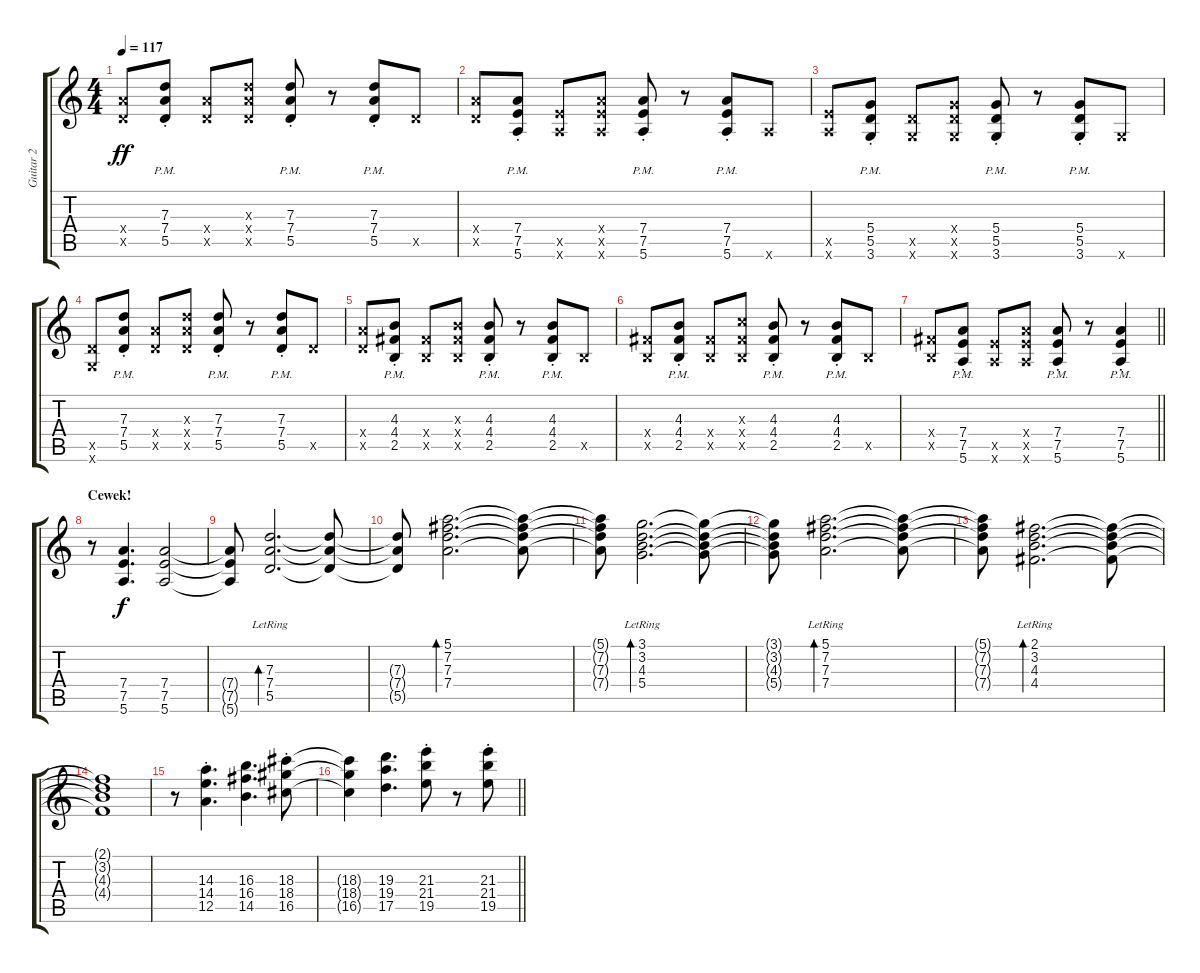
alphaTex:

\track ("Guitar 2" "Guitar 2") {instrument acousticguitarsteel}
\staff {score tabs}
\tuning (E4 B3 G3 D3 A2 E2) {hide}
\ts (4 4)
\tempo 117
\clef g2
\ks c
(7.4{x} 5.5{x}).8{dy ff} (7.3 7.4{st} 5.5{pm}).8 (7.4{x} 5.5{x}).8 (7.3{x} 7.4{x} 5.5{x}).8 (7.3 7.4 5.5{pm st}).8 r.8 (7.3 7.4 5.5{pm st}).8 5.5{x}.8 |
(7.4{x} 5.5{x}).8 (7.4 7.5{pm st} 5.6).8 (7.5{x} 5.6{x}).8 (7.4{x} 7.5{x} 5.6{x}).8 (7.4 7.5{pm st} 5.6).8 r.8 (7.4 7.5{pm st} 5.6).8 5.6{x}.8 |
(7.5{x} 5.6{x}).8 (5.4 5.5{pm st} 3.6).8 (5.5{x} 3.6{x}).8 (5.4{x} 5.5{x} 3.6{x}).8 (5.4 5.5{pm st} 3.6).8 r.8 (5.4 5.5{pm st} 3.6).8 3.6{x}.8 |
(5.5{x} 3.6{x}).8 (7.3 7.4 5.5{pm st}).8 (7.4{x} 5.5{x}).8 (7.3{x} 7.4{x} 5.5{x}).8 (7.3 7.4 5.5{pm st}).8 r.8 (7.3 7.4 5.5{pm st}).8 5.5{x}.8 |
(7.4{x} 5.5{x}).8 (4.3 4.4 2.5{pm st}).8 (4.4{x} 2.5{x}).8 (4.3{x} 4.4{x} 2.5{x}).8 (4.3 4.4 2.5{pm st}).8 r.8 (4.3 4.4 2.5{pm st}).8 2.5{x}.8 |
(4.4{x} 2.5{x}).8 (4.3 4.4 2.5{pm st}).8 (4.4{x} 2.5{x}).8 (5.3{x} 4.4{x} 2.5{x}).8 (4.3 4.4 2.5{pm st}).8 r.8 (4.3 4.4 2.5{pm st}).8 2.5{x}.8 |
\barLineRight lightlight
(4.4{x} 2.5{x}).8 (7.4 7.5{pm st} 5.6).8 (7.5{x} 5.6{x}).8 (7.4{x} 7.5{x} 5.6{x}).8 (7.4 7.5{pm st} 5.6).8 r.8 (7.4 7.5{pm st} 5.6).4 |
\section ("" "Cewek!")
r.8 (7.4 7.5 5.6).4{d dy f} (7.4 7.5 5.6).2 |
(7.4{t} 7.5{t} 5.6{t}).8 (7.3{lr} 7.4 5.5).2{d bd 120} (7.3{t} 7.4{t} 5.5{t}).8 |
(7.3{t} 7.4{t} 5.5{t}).8{instrument electricguitarclean} (5.1 7.2 7.3 7.4).2{d bd 240} (5.1{t} 7.2{t} 7.3{t} 7.4{t}).8 |
(5.1{t} 7.2{t} 7.3{t} 7.4{t}).8 (3.1 3.2 4.3 5.4{lr}).2{d bd 240} (3.1{t} 3.2{t} 4.3{t} 5.4{t}).8 |
(3.1{t} 3.2{t} 4.3{t} 5.4{t}).8 (5.1 7.2 7.3 7.4{lr}).2{d bd 240} (5.1{t} 7.2{t} 7.3{t} 7.4{t}).8 |
(5.1{t} 7.2{t} 7.3{t} 7.4{t}).8 (2.1 3.2 4.3 4.4{lr}).2{d bd 240} (2.1{t} 3.2{t} 4.3{t} 4.4{t}).8 |
(2.1{t} 3.2{t} 4.3{t} 4.4{t}).1 |
r.8{instrument overdrivenguitar} (14.3 14.4{st} 12.5).4{d} (16.3 16.4 14.5).4{d} (18.3 18.4{st} 16.5).8 |
\barLineRight lightlight
(18.3{t} 18.4{t} 16.5{t}).4 (19.3 19.4 17.5).4{d} (21.3 21.4{st} 19.5).8 r.8 (21.3 21.4{st} 19.5).8
